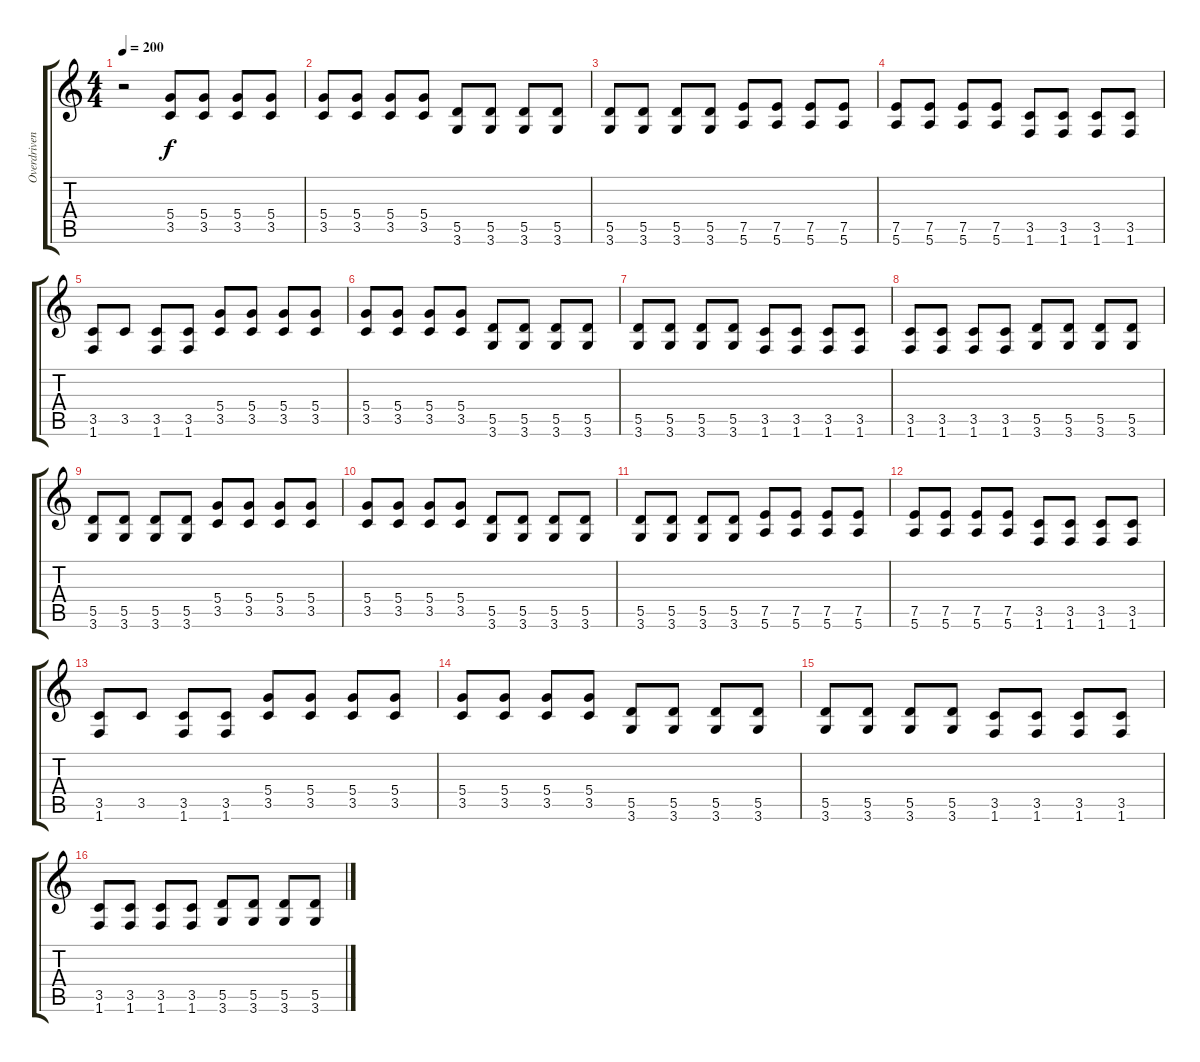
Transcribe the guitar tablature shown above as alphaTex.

\track ("Overdriven guitar" "Overdriven") {instrument overdrivenguitar}
\staff {score tabs}
\tuning (E4 B3 G3 D3 A2 E2) {hide}
\ts (4 4)
\tempo 200
\clef g2
\ks c
r.2{dy f instrument overdrivenguitar} (5.4 3.5).8 (5.4 3.5).8 (5.4 3.5).8 (5.4 3.5).8 |
(5.4 3.5).8 (5.4 3.5).8 (5.4 3.5).8 (5.4 3.5).8 (5.5 3.6).8 (5.5 3.6).8 (5.5 3.6).8 (5.5 3.6).8 |
(5.5 3.6).8 (5.5 3.6).8 (5.5 3.6).8 (5.5 3.6).8 (7.5 5.6).8 (7.5 5.6).8 (7.5 5.6).8 (7.5 5.6).8 |
(7.5 5.6).8 (7.5 5.6).8 (7.5 5.6).8 (7.5 5.6).8 (3.5 1.6).8 (3.5 1.6).8 (3.5 1.6).8 (3.5 1.6).8 |
(3.5 1.6).8 3.5.8 (3.5 1.6).8 (3.5 1.6).8 (5.4 3.5).8 (5.4 3.5).8 (5.4 3.5).8 (5.4 3.5).8 |
(5.4 3.5).8 (5.4 3.5).8 (5.4 3.5).8 (5.4 3.5).8 (5.5 3.6).8 (5.5 3.6).8 (5.5 3.6).8 (5.5 3.6).8 |
(5.5 3.6).8 (5.5 3.6).8 (5.5 3.6).8 (5.5 3.6).8 (3.5 1.6).8 (3.5 1.6).8 (3.5 1.6).8 (3.5 1.6).8 |
(3.5 1.6).8 (3.5 1.6).8 (3.5 1.6).8 (3.5 1.6).8 (5.5 3.6).8 (5.5 3.6).8 (5.5 3.6).8 (5.5 3.6).8 |
(5.5 3.6).8 (5.5 3.6).8 (5.5 3.6).8 (5.5 3.6).8 (5.4 3.5).8 (5.4 3.5).8 (5.4 3.5).8 (5.4 3.5).8 |
(5.4 3.5).8 (5.4 3.5).8 (5.4 3.5).8 (5.4 3.5).8 (5.5 3.6).8 (5.5 3.6).8 (5.5 3.6).8 (5.5 3.6).8 |
(5.5 3.6).8 (5.5 3.6).8 (5.5 3.6).8 (5.5 3.6).8 (7.5 5.6).8 (7.5 5.6).8 (7.5 5.6).8 (7.5 5.6).8 |
(7.5 5.6).8 (7.5 5.6).8 (7.5 5.6).8 (7.5 5.6).8 (3.5 1.6).8 (3.5 1.6).8 (3.5 1.6).8 (3.5 1.6).8 |
(3.5 1.6).8 3.5.8 (3.5 1.6).8 (3.5 1.6).8 (5.4 3.5).8 (5.4 3.5).8 (5.4 3.5).8 (5.4 3.5).8 |
(5.4 3.5).8 (5.4 3.5).8 (5.4 3.5).8 (5.4 3.5).8 (5.5 3.6).8 (5.5 3.6).8 (5.5 3.6).8 (5.5 3.6).8 |
(5.5 3.6).8 (5.5 3.6).8 (5.5 3.6).8 (5.5 3.6).8 (3.5 1.6).8 (3.5 1.6).8 (3.5 1.6).8 (3.5 1.6).8 |
(3.5 1.6).8 (3.5 1.6).8 (3.5 1.6).8 (3.5 1.6).8 (5.5 3.6).8 (5.5 3.6).8 (5.5 3.6).8 (5.5 3.6).8
